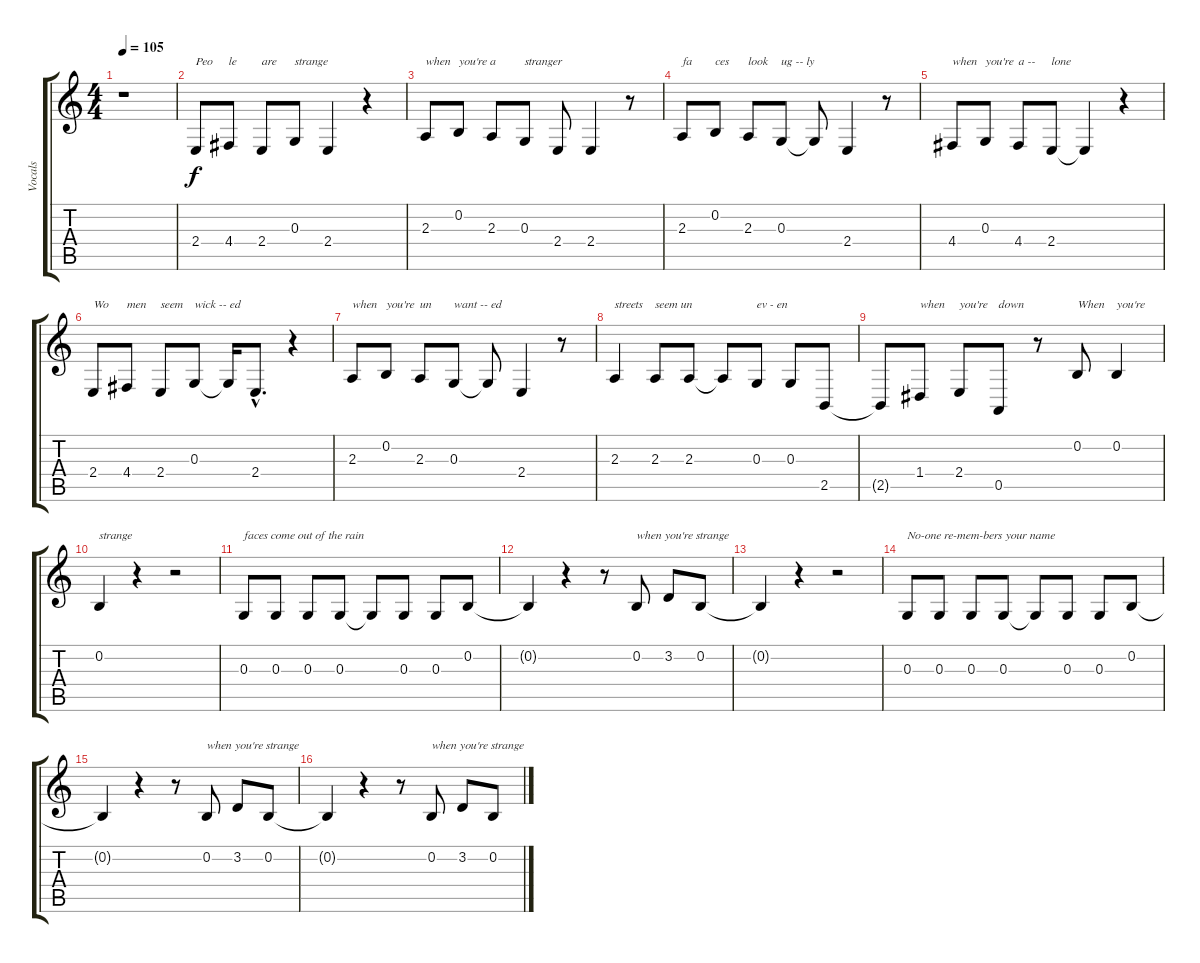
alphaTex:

\track ("Vocals" "Vocals") {instrument lead3calliope}
\staff {score tabs}
\tuning (E4 B3 G3 D3 A2 E2) {hide}
\ts (4 4)
\tempo 105
\clef g2
\ks c
r.1{dy f instrument lead3calliope} |
2.4.8{txt "Peo"} 4.4.8{txt "le"} 2.4.8{txt "are"} 0.3.8{txt "strange"} 2.4.4 r.4 |
2.3.8{txt "when  "} 0.2.8{txt "you're a"} 2.3.8 0.3.8{txt "stranger"} 2.4.8 2.4.4 r.8 |
2.3.8{txt "fa"} 0.2.8{txt "ces"} 2.3.8{txt "look"} 0.3.8{txt "ug -- ly"} 0.3{t}.8 2.4.4 r.8 |
4.4.8{txt "when"} 0.3.8{txt "you're"} 4.4.8{txt "a --"} 2.4.8{txt "lone"} 2.4{t}.4 r.4 |
2.4.8{txt "Wo"} 4.4.8{txt "men"} 2.4.8{txt "seem"} 0.3.8{txt "wick -- ed"} 0.3{t}.16 2.4{hac}.8{d} r.4 |
2.3.8{txt "when"} 0.2.8{txt "you're"} 2.3.8{txt "un"} 0.3.8{txt "want -- ed"} 0.3{t}.8 2.4.4 r.8 |
2.3.4{txt "streets"} 2.3.8{txt "seem un"} 2.3.8 2.3{t}.8 0.3.8{txt "ev - en"} 0.3.8 2.5.8 |
2.5{t}.8 1.4.8{txt "when"} 2.4.8{txt "you're"} 0.5.8{txt "down"} r.8 0.2.8{txt "When"} 0.2.4{txt "you're"} |
0.2.4{txt "strange"} r.4 r.2 |
0.3.8{txt "faces come out of the rain"} 0.3.8 0.3.8 0.3.8 0.3{t}.8 0.3.8 0.3.8 0.2.8 |
0.2{t}.4 r.4 r.8 0.2.8{txt "when you're strange"} 3.2.8 0.2.8 |
0.2{t}.4 r.4 r.2 |
0.3.8{txt "No-one re-mem-bers your name"} 0.3.8 0.3.8 0.3.8 0.3{t}.8 0.3.8 0.3.8 0.2.8 |
0.2{t}.4 r.4 r.8 0.2.8{txt "when you're strange"} 3.2.8 0.2.8 |
0.2{t}.4 r.4 r.8 0.2.8{txt "when you're strange"} 3.2.8 0.2.8
